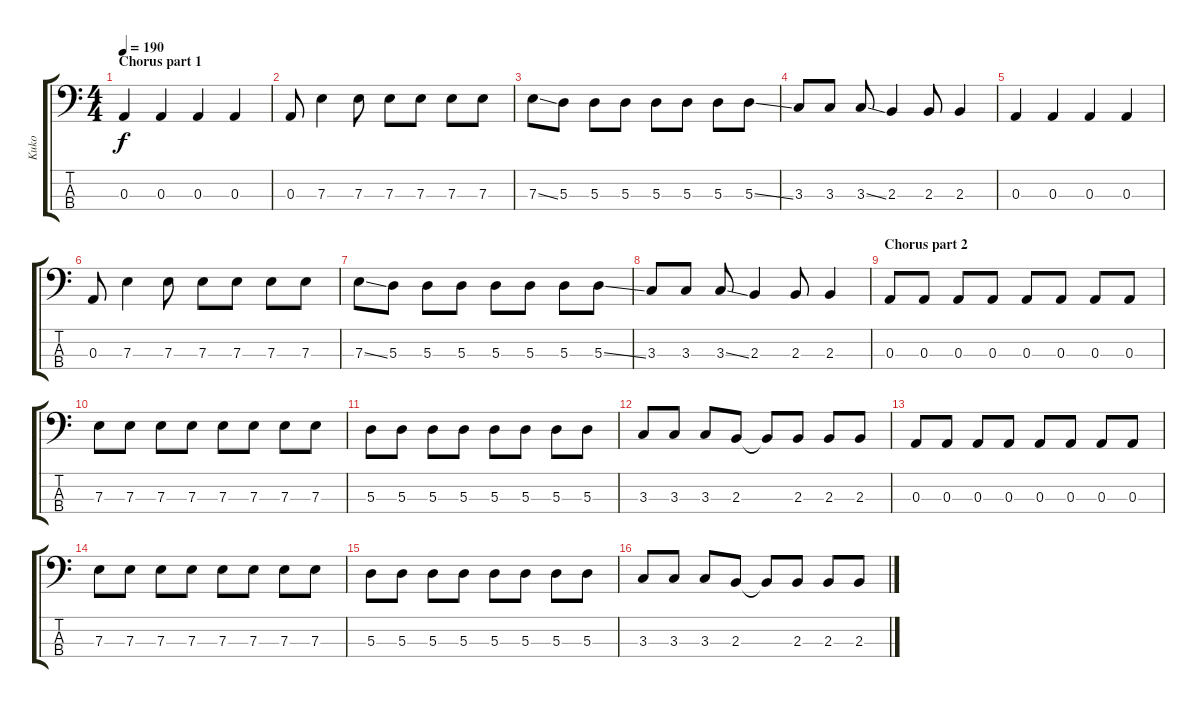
\track ("Kuko" "Kuko") {instrument electricbasspick}
\staff {score tabs}
\tuning (G2 D2 A1 E1) {hide}
\ts (4 4)
\section ("" "Chorus part 1")
\tempo 190
\clef f4
\ks c
0.3.4{dy f} 0.3.4 0.3.4 0.3.4 |
0.3.8 7.3.4 7.3.8 7.3.8 7.3.8 7.3.8 7.3.8 |
7.3{ss}.8 5.3.8 5.3.8 5.3.8 5.3.8 5.3.8 5.3.8 5.3{ss}.8 |
3.3.8 3.3.8 3.3{ss}.8 2.3.4 2.3.8 2.3.4 |
0.3.4 0.3.4 0.3.4 0.3.4 |
0.3.8 7.3.4 7.3.8 7.3.8 7.3.8 7.3.8 7.3.8 |
7.3{ss}.8 5.3.8 5.3.8 5.3.8 5.3.8 5.3.8 5.3.8 5.3{ss}.8 |
3.3.8 3.3.8 3.3{ss}.8 2.3.4 2.3.8 2.3.4 |
\section ("" "Chorus part 2")
0.3.8 0.3.8 0.3.8 0.3.8 0.3.8 0.3.8 0.3.8 0.3.8 |
7.3.8 7.3.8 7.3.8 7.3.8 7.3.8 7.3.8 7.3.8 7.3.8 |
5.3.8 5.3.8 5.3.8 5.3.8 5.3.8 5.3.8 5.3.8 5.3.8 |
3.3.8 3.3.8 3.3.8 2.3.8 2.3{t}.8 2.3.8 2.3.8 2.3.8 |
0.3.8 0.3.8 0.3.8 0.3.8 0.3.8 0.3.8 0.3.8 0.3.8 |
7.3.8 7.3.8 7.3.8 7.3.8 7.3.8 7.3.8 7.3.8 7.3.8 |
5.3.8 5.3.8 5.3.8 5.3.8 5.3.8 5.3.8 5.3.8 5.3.8 |
3.3.8 3.3.8 3.3.8 2.3.8 2.3{t}.8 2.3.8 2.3.8 2.3.8
